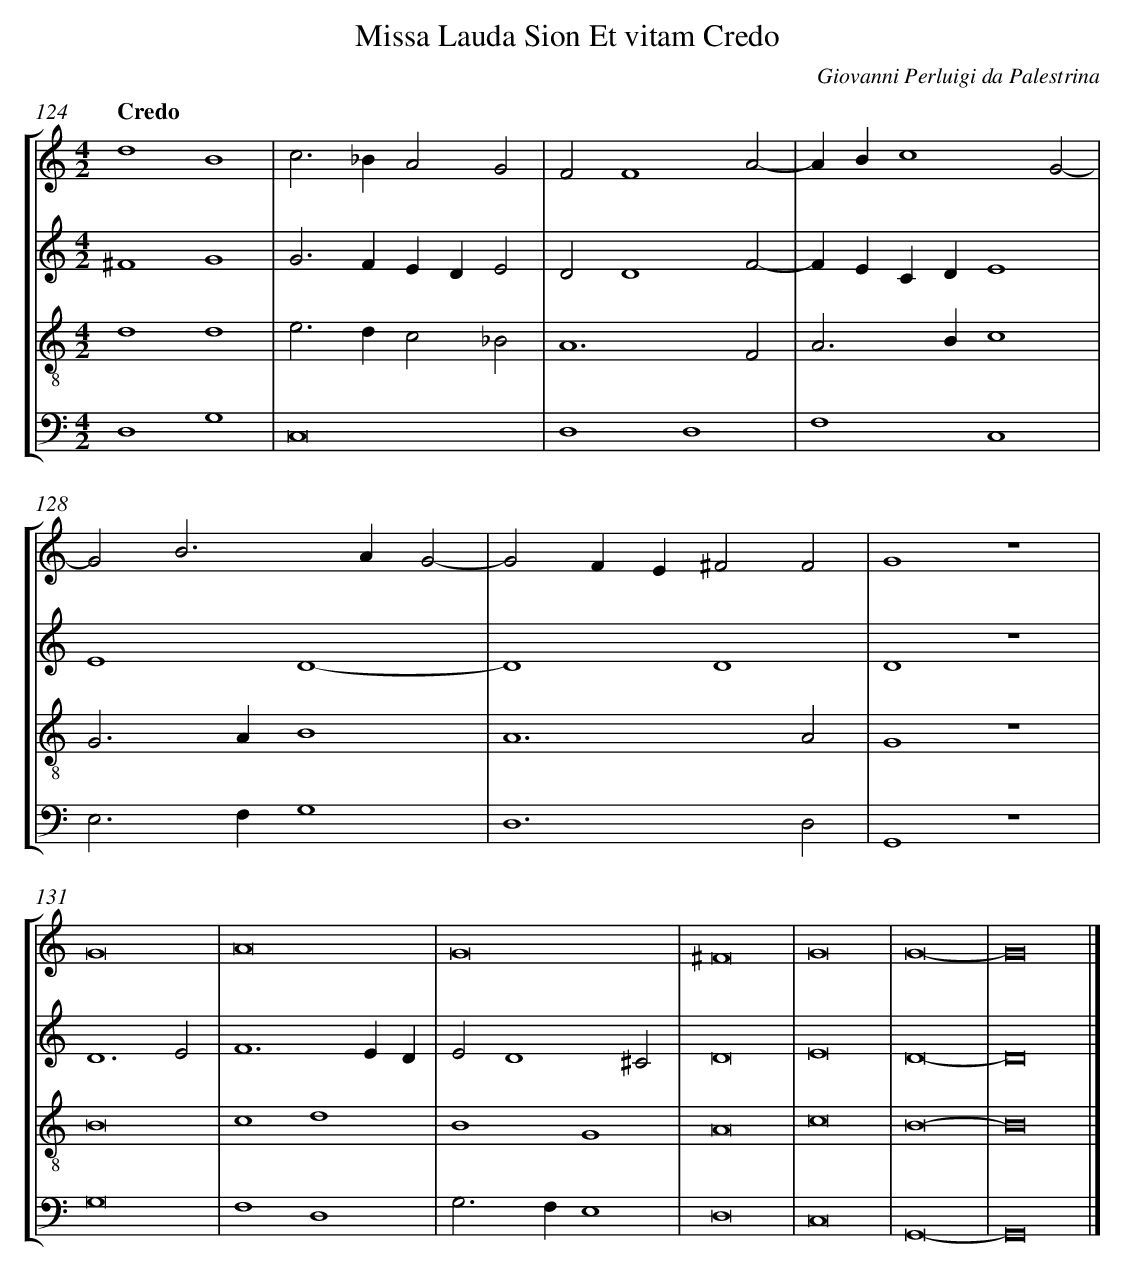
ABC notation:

X:1
T: Missa Lauda Sion Et vitam Credo
C: Giovanni Perluigi da Palestrina
L: 1/4
M: 4/2
Q: "Credo"
%%staves [1 2 3 4]
V: 1 clef=treble
V: 2 clef=treble
V: 3 clef=treble-8
V: 4 clef=bass
K: C
[V:1] d4B4 |
[V:2] ^F4G4 |
[V:3] d4d4 |
[V:4] D,4G,4 |
[V:1] c2>_B2A2G2 |
[V:2] G2>F2EDE2 |
[V:3] e2>d2c2_B2 |
[V:4] C,8 |
[V:1] F2F4A2- |
[V:2] D2D4F2- |
[V:3] A6F2 |
[V:4] D,4D,4 |
[V:1] ABc4G2- |
[V:2] FECDE4 |
[V:3] A2>B2c4 |
[V:4] F,4C,4 |
[V:1] G2B2>A2G2- |
[V:2] E4D4- |
[V:3] G2>A2B4 |
[V:4] E,2>F,2G,4 |
[V:1] G2FE^F2F2 |
[V:2] D4D4 |
[V:3] A6A2 |
[V:4] D,6D,2 |
[V:1] G4z4 |
[V:2] D4z4 |
[V:3] G4z4 |
[V:4] G,,4z4 |
[V:1] G8 |
[V:2] D6E2 |
[V:3] B8 |
[V:4] G,8 |
[V:1] A8 |
[V:2] F6ED |
[V:3] c4d4 |
[V:4] F,4D,4 |
[V:1] G8 |
[V:2] E2D4^C2 |
[V:3] B4G4 |
[V:4] G,2>F,2E,4 |
[V:1] ^F8 |
[V:2] D8 |
[V:3] A8 |
[V:4] D,8 |
[V:1] G8 |
[V:2] E8 |
[V:3] c8 |
[V:4] C,8 |
[V:1] G8- |
[V:2] D8- |
[V:3] B8- |
[V:4] G,,8- |
[V:1] G8 |]
[V:2] D8 |]
[V:3] B8 |]
[V:4] G,,8 |]
